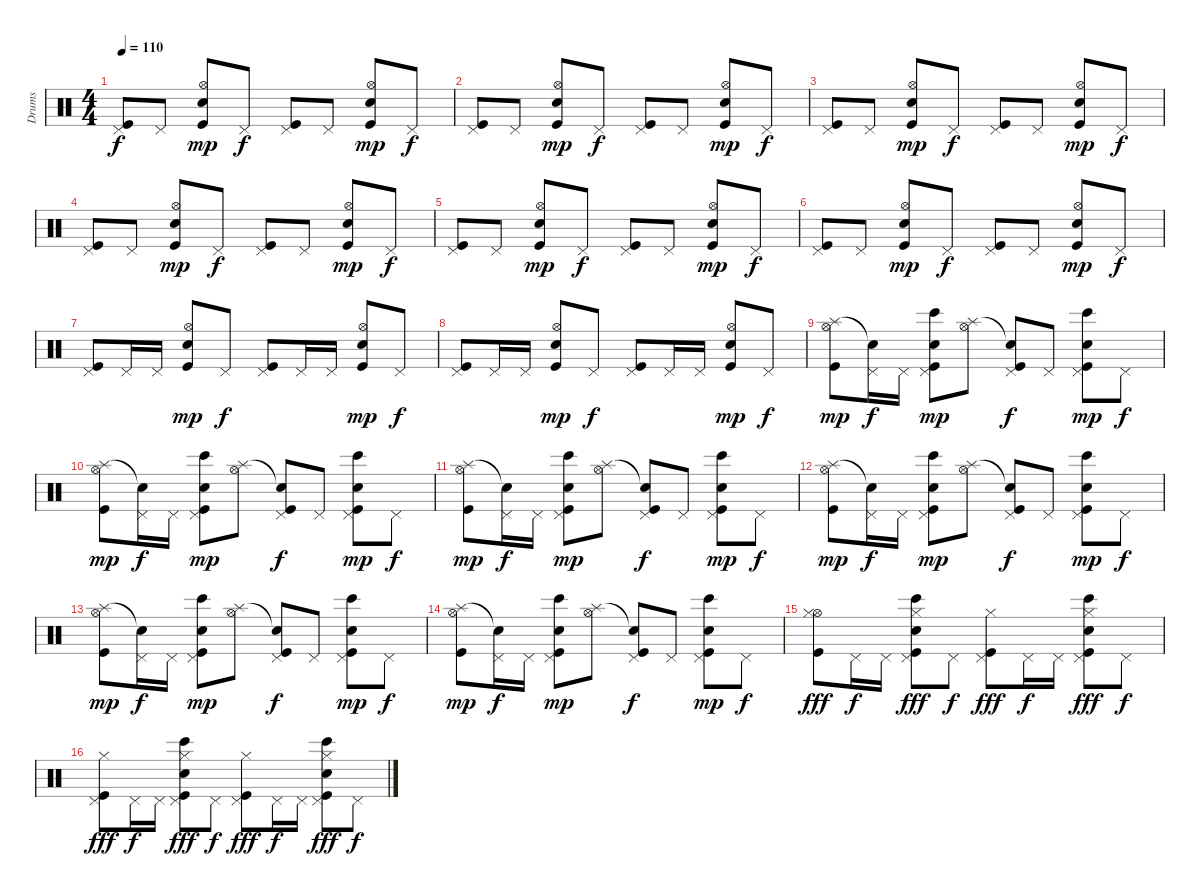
\track ("Drums" "Drums") {instrument percussion}
\staff {score}
\articulation defaults
\ts (4 4)
\tempo 110
\clef neutral
\ks c
("Pedal Hi-Hat (hit)" "Kick (hit)").8{dy f} "Pedal Hi-Hat (hit)".8 ("Hi-Hat (open)" "Snare (hit) 2" "Kick (hit)").8{dy mp} "Pedal Hi-Hat (hit)".8{dy f} ("Pedal Hi-Hat (hit)" "Kick (hit)").8 "Pedal Hi-Hat (hit)".8 ("Hi-Hat (open)" "Snare (hit) 2" "Kick (hit)").8{dy mp} "Pedal Hi-Hat (hit)".8{dy f} |
("Pedal Hi-Hat (hit)" "Kick (hit)").8 "Pedal Hi-Hat (hit)".8 ("Hi-Hat (open)" "Snare (hit) 2" "Kick (hit)").8{dy mp} "Pedal Hi-Hat (hit)".8{dy f} ("Pedal Hi-Hat (hit)" "Kick (hit)").8 "Pedal Hi-Hat (hit)".8 ("Hi-Hat (open)" "Snare (hit) 2" "Kick (hit)").8{dy mp} "Pedal Hi-Hat (hit)".8{dy f} |
("Pedal Hi-Hat (hit)" "Kick (hit)").8 "Pedal Hi-Hat (hit)".8 ("Hi-Hat (open)" "Snare (hit) 2" "Kick (hit)").8{dy mp} "Pedal Hi-Hat (hit)".8{dy f} ("Pedal Hi-Hat (hit)" "Kick (hit)").8 "Pedal Hi-Hat (hit)".8 ("Hi-Hat (open)" "Snare (hit) 2" "Kick (hit)").8{dy mp} "Pedal Hi-Hat (hit)".8{dy f} |
("Pedal Hi-Hat (hit)" "Kick (hit)").8 "Pedal Hi-Hat (hit)".8 ("Hi-Hat (open)" "Snare (hit) 2" "Kick (hit)").8{dy mp} "Pedal Hi-Hat (hit)".8{dy f} ("Pedal Hi-Hat (hit)" "Kick (hit)").8 "Pedal Hi-Hat (hit)".8 ("Hi-Hat (open)" "Snare (hit) 2" "Kick (hit)").8{dy mp} "Pedal Hi-Hat (hit)".8{dy f} |
("Pedal Hi-Hat (hit)" "Kick (hit)").8 "Pedal Hi-Hat (hit)".8 ("Hi-Hat (open)" "Snare (hit) 2" "Kick (hit)").8{dy mp} "Pedal Hi-Hat (hit)".8{dy f} ("Pedal Hi-Hat (hit)" "Kick (hit)").8 "Pedal Hi-Hat (hit)".8 ("Hi-Hat (open)" "Snare (hit) 2" "Kick (hit)").8{dy mp} "Pedal Hi-Hat (hit)".8{dy f} |
("Pedal Hi-Hat (hit)" "Kick (hit)").8 "Pedal Hi-Hat (hit)".8 ("Hi-Hat (open)" "Snare (hit) 2" "Kick (hit)").8{dy mp} "Pedal Hi-Hat (hit)".8{dy f} ("Pedal Hi-Hat (hit)" "Kick (hit)").8 "Pedal Hi-Hat (hit)".8 ("Hi-Hat (open)" "Snare (hit) 2" "Kick (hit)").8{dy mp} "Pedal Hi-Hat (hit)".8{dy f} |
("Pedal Hi-Hat (hit)" "Kick (hit)").8 "Pedal Hi-Hat (hit)".16 "Pedal Hi-Hat (hit)".16 ("Hi-Hat (open)" "Snare (hit) 2" "Kick (hit)").8{dy mp} "Pedal Hi-Hat (hit)".8{dy f} ("Pedal Hi-Hat (hit)" "Kick (hit)").8 "Pedal Hi-Hat (hit)".16 "Pedal Hi-Hat (hit)".16 ("Hi-Hat (open)" "Snare (hit) 2" "Kick (hit)").8{dy mp} "Pedal Hi-Hat (hit)".8{dy f} |
("Pedal Hi-Hat (hit)" "Kick (hit)").8 "Pedal Hi-Hat (hit)".16 "Pedal Hi-Hat (hit)".16 ("Hi-Hat (open)" "Snare (hit) 2" "Kick (hit)").8{dy mp} "Pedal Hi-Hat (hit)".8{dy f} ("Pedal Hi-Hat (hit)" "Kick (hit)").8 "Pedal Hi-Hat (hit)".16 "Pedal Hi-Hat (hit)".16 ("Hi-Hat (open)" "Snare (hit) 2" "Kick (hit)").8{dy mp} "Pedal Hi-Hat (hit)".8{dy f} |
("Splash (hit)" "Hi-Hat (open)" "Kick (hit)").8{dy mp} ("Snare (hit)"{t} "Pedal Hi-Hat (hit)").16{dy f} "Pedal Hi-Hat (hit)".16 ("Bongo High (hit)" "Pedal Hi-Hat (hit)" "Snare (hit) 2" "Kick (hit)").8{dy mp} ("Splash (hit)" "Hi-Hat (open)").8 ("Snare (hit)"{t} "Pedal Hi-Hat (hit)" "Kick (hit)").8{dy f} "Pedal Hi-Hat (hit)".8 ("Bongo High (hit)" "Pedal Hi-Hat (hit)" "Snare (hit) 2" "Kick (hit)").8{dy mp} "Pedal Hi-Hat (hit)".8{dy f} |
("Splash (hit)" "Hi-Hat (open)" "Kick (hit)").8{dy mp} ("Snare (hit)"{t} "Pedal Hi-Hat (hit)").16{dy f} "Pedal Hi-Hat (hit)".16 ("Bongo High (hit)" "Pedal Hi-Hat (hit)" "Snare (hit) 2" "Kick (hit)").8{dy mp} ("Splash (hit)" "Hi-Hat (open)").8 ("Snare (hit)"{t} "Pedal Hi-Hat (hit)" "Kick (hit)").8{dy f} "Pedal Hi-Hat (hit)".8 ("Bongo High (hit)" "Pedal Hi-Hat (hit)" "Snare (hit) 2" "Kick (hit)").8{dy mp} "Pedal Hi-Hat (hit)".8{dy f} |
("Splash (hit)" "Hi-Hat (open)" "Kick (hit)").8{dy mp} ("Snare (hit)"{t} "Pedal Hi-Hat (hit)").16{dy f} "Pedal Hi-Hat (hit)".16 ("Bongo High (hit)" "Pedal Hi-Hat (hit)" "Snare (hit) 2" "Kick (hit)").8{dy mp} ("Splash (hit)" "Hi-Hat (open)").8 ("Snare (hit)"{t} "Pedal Hi-Hat (hit)" "Kick (hit)").8{dy f} "Pedal Hi-Hat (hit)".8 ("Bongo High (hit)" "Pedal Hi-Hat (hit)" "Snare (hit) 2" "Kick (hit)").8{dy mp} "Pedal Hi-Hat (hit)".8{dy f} |
("Splash (hit)" "Hi-Hat (open)" "Kick (hit)").8{dy mp} ("Snare (hit)"{t} "Pedal Hi-Hat (hit)").16{dy f} "Pedal Hi-Hat (hit)".16 ("Bongo High (hit)" "Pedal Hi-Hat (hit)" "Snare (hit) 2" "Kick (hit)").8{dy mp} ("Splash (hit)" "Hi-Hat (open)").8 ("Snare (hit)"{t} "Pedal Hi-Hat (hit)" "Kick (hit)").8{dy f} "Pedal Hi-Hat (hit)".8 ("Bongo High (hit)" "Pedal Hi-Hat (hit)" "Snare (hit) 2" "Kick (hit)").8{dy mp} "Pedal Hi-Hat (hit)".8{dy f} |
("Splash (hit)" "Hi-Hat (open)" "Kick (hit)").8{dy mp} ("Snare (hit)"{t} "Pedal Hi-Hat (hit)").16{dy f} "Pedal Hi-Hat (hit)".16 ("Bongo High (hit)" "Pedal Hi-Hat (hit)" "Snare (hit) 2" "Kick (hit)").8{dy mp} ("Splash (hit)" "Hi-Hat (open)").8 ("Snare (hit)"{t} "Pedal Hi-Hat (hit)" "Kick (hit)").8{dy f} "Pedal Hi-Hat (hit)".8 ("Bongo High (hit)" "Pedal Hi-Hat (hit)" "Snare (hit) 2" "Kick (hit)").8{dy mp} "Pedal Hi-Hat (hit)".8{dy f} |
("Splash (hit)" "Hi-Hat (open)" "Kick (hit)").8{dy mp} ("Snare (hit)"{t} "Pedal Hi-Hat (hit)").16{dy f} "Pedal Hi-Hat (hit)".16 ("Bongo High (hit)" "Pedal Hi-Hat (hit)" "Snare (hit) 2" "Kick (hit)").8{dy mp} ("Splash (hit)" "Hi-Hat (open)").8 ("Snare (hit)"{t} "Pedal Hi-Hat (hit)" "Kick (hit)").8{dy f} "Pedal Hi-Hat (hit)".8 ("Bongo High (hit)" "Pedal Hi-Hat (hit)" "Snare (hit) 2" "Kick (hit)").8{dy mp} "Pedal Hi-Hat (hit)".8{dy f} |
("Hi-Hat (open)" "Hi-Hat (closed)" "Kick (hit)").8{dy fff} "Pedal Hi-Hat (hit)".16{dy f} "Pedal Hi-Hat (hit)".16 ("Bongo High (hit)" "Pedal Hi-Hat (hit)" "Snare (hit) 2" "Hi-Hat (closed)" "Kick (hit)").8{dy fff} "Pedal Hi-Hat (hit)".8{dy f} ("Pedal Hi-Hat (hit)" "Hi-Hat (closed)" "Kick (hit)").8{dy fff} "Pedal Hi-Hat (hit)".16{dy f} "Pedal Hi-Hat (hit)".16 ("Bongo High (hit)" "Pedal Hi-Hat (hit)" "Snare (hit) 2" "Hi-Hat (closed)" "Kick (hit)").8{dy fff} "Pedal Hi-Hat (hit)".8{dy f} |
("Pedal Hi-Hat (hit)" "Hi-Hat (closed)" "Kick (hit)").8{dy fff} "Pedal Hi-Hat (hit)".16{dy f} "Pedal Hi-Hat (hit)".16 ("Bongo High (hit)" "Pedal Hi-Hat (hit)" "Snare (hit) 2" "Hi-Hat (closed)" "Kick (hit)").8{dy fff} "Pedal Hi-Hat (hit)".8{dy f} ("Pedal Hi-Hat (hit)" "Hi-Hat (closed)" "Kick (hit)").8{dy fff} "Pedal Hi-Hat (hit)".16{dy f} "Pedal Hi-Hat (hit)".16 ("Bongo High (hit)" "Pedal Hi-Hat (hit)" "Snare (hit) 2" "Hi-Hat (closed)" "Kick (hit)").8{dy fff} "Pedal Hi-Hat (hit)".8{dy f}
